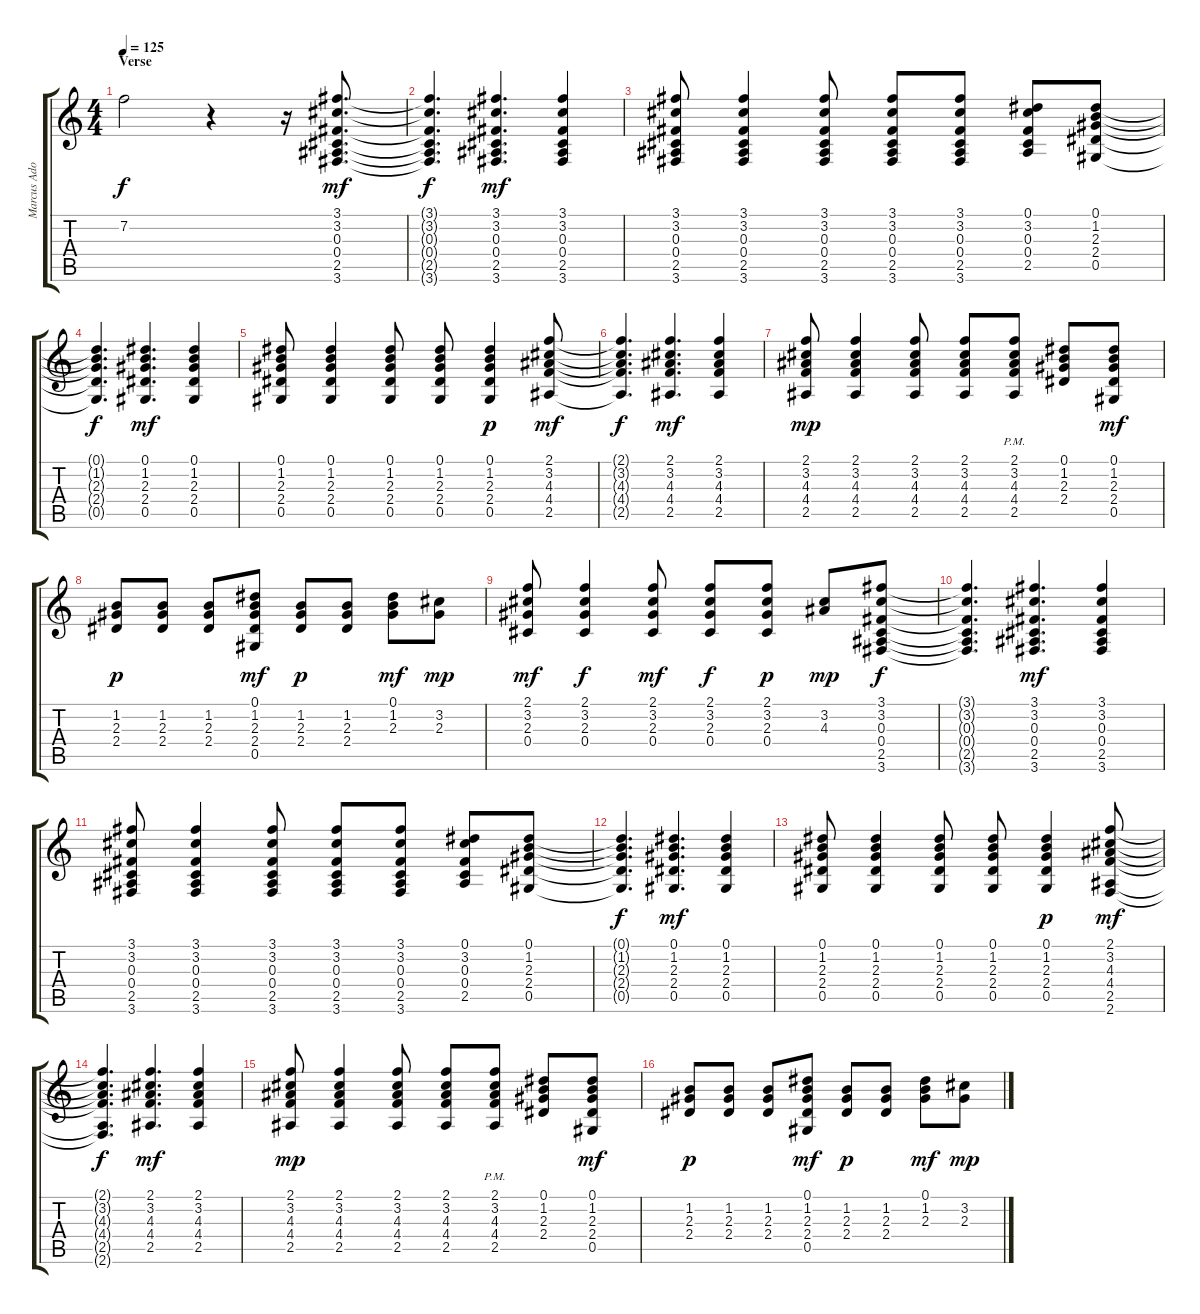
\track ("Marcus Adoro (Lead)" "Marcus Ado") {instrument electricguitarjazz}
\staff {score tabs}
\tuning (Eb4 Bb3 Gb3 Db3 Ab2 Eb2) {hide}
\ts (4 4)
\section ("" "Verse")
\tempo 125
\clef g2
\ks c
7.2{t}.2{dy f} r.4 r.16 (3.1 3.2 0.3 0.4 2.5 3.6).8{d dy mf} |
(3.1{t} 3.2{t} 0.3{t} 0.4{t} 2.5{t} 3.6{t}).4{d dy f} (3.1 3.2 0.3 0.4 2.5 3.6).4{d dy mf} (3.1 3.2 0.3 0.4 2.5 3.6).4 |
(3.1 3.2 0.3 0.4 2.5 3.6).8 (3.1 3.2 0.3 0.4 2.5 3.6).4 (3.1 3.2 0.3 0.4 2.5 3.6).8 (3.1 3.2 0.3 0.4 2.5 3.6).8 (3.1 3.2 0.3 0.4 2.5 3.6).8 (0.1 3.2 0.3 0.4 2.5).8 (0.1 1.2 2.3 2.4 0.5).8 |
(0.1{t} 1.2{t} 2.3{t} 2.4{t} 0.5{t}).4{d dy f} (0.1 1.2 2.3 2.4 0.5).4{d dy mf} (0.1 1.2 2.3 2.4 0.5).4 |
(0.1 1.2 2.3 2.4 0.5).8 (0.1 1.2 2.3 2.4 0.5).4 (0.1 1.2 2.3 2.4 0.5).8 (0.1 1.2 2.3 2.4 0.5).8 (0.1 1.2 2.3 2.4 0.5).4{dy p} (2.1 3.2 4.3 4.4 2.5).8{dy mf} |
(2.1{t} 3.2{t} 4.3{t} 4.4{t} 2.5{t}).4{d dy f} (2.1 3.2 4.3 4.4 2.5).4{d dy mf} (2.1 3.2 4.3 4.4 2.5).4 |
(2.1 3.2 4.3 4.4 2.5).8{dy mp} (2.1 3.2 4.3 4.4 2.5).4 (2.1 3.2 4.3 4.4 2.5).8 (2.1 3.2 4.3 4.4 2.5).8 (2.1{pm} 3.2{pm} 4.3{pm} 4.4{pm} 2.5{pm}).8 (0.1 1.2 2.3 2.4).8 (0.1 1.2 2.3 2.4 0.5).8{dy mf} |
(1.2 2.3 2.4).8{dy p} (1.2 2.3 2.4).8 (1.2 2.3 2.4).8 (0.1 1.2 2.3 2.4 0.5).8{dy mf} (1.2 2.3 2.4).8{dy p} (1.2 2.3 2.4).8 (0.1 1.2 2.3).8{dy mf} (3.2 2.3).8{dy mp} |
(2.1 3.2 2.3 0.4).8{dy mf} (2.1 3.2 2.3 0.4).4{dy f} (2.1 3.2 2.3 0.4).8{dy mf} (2.1 3.2 2.3 0.4).8{dy f} (2.1 3.2 2.3 0.4).8{dy p} (3.2 4.3).8{dy mp} (3.1 3.2 0.3 0.4 2.5 3.6).8{dy f} |
(3.1{t} 3.2{t} 0.3{t} 0.4{t} 2.5{t} 3.6{t}).4{d} (3.1 3.2 0.3 0.4 2.5 3.6).4{d dy mf} (3.1 3.2 0.3 0.4 2.5 3.6).4 |
(3.1 3.2 0.3 0.4 2.5 3.6).8 (3.1 3.2 0.3 0.4 2.5 3.6).4 (3.1 3.2 0.3 0.4 2.5 3.6).8 (3.1 3.2 0.3 0.4 2.5 3.6).8 (3.1 3.2 0.3 0.4 2.5 3.6).8 (0.1 3.2 0.3 0.4 2.5).8 (0.1 1.2 2.3 2.4 0.5).8 |
(0.1{t} 1.2{t} 2.3{t} 2.4{t} 0.5{t}).4{d dy f} (0.1 1.2 2.3 2.4 0.5).4{d dy mf} (0.1 1.2 2.3 2.4 0.5).4 |
(0.1 1.2 2.3 2.4 0.5).8 (0.1 1.2 2.3 2.4 0.5).4 (0.1 1.2 2.3 2.4 0.5).8 (0.1 1.2 2.3 2.4 0.5).8 (0.1 1.2 2.3 2.4 0.5).4{dy p} (2.1 3.2 4.3 4.4 2.5 2.6).8{dy mf} |
(2.1{t} 3.2{t} 4.3{t} 4.4{t} 2.5{t} 2.6{t}).4{d dy f} (2.1 3.2 4.3 4.4 2.5).4{d dy mf} (2.1 3.2 4.3 4.4 2.5).4 |
(2.1 3.2 4.3 4.4 2.5).8{dy mp} (2.1 3.2 4.3 4.4 2.5).4 (2.1 3.2 4.3 4.4 2.5).8 (2.1 3.2 4.3 4.4 2.5).8 (2.1{pm} 3.2{pm} 4.3{pm} 4.4{pm} 2.5{pm}).8 (0.1 1.2 2.3 2.4).8 (0.1 1.2 2.3 2.4 0.5).8{dy mf} |
(1.2 2.3 2.4).8{dy p} (1.2 2.3 2.4).8 (1.2 2.3 2.4).8 (0.1 1.2 2.3 2.4 0.5).8{dy mf} (1.2 2.3 2.4).8{dy p} (1.2 2.3 2.4).8 (0.1 1.2 2.3).8{dy mf} (3.2 2.3).8{dy mp}
